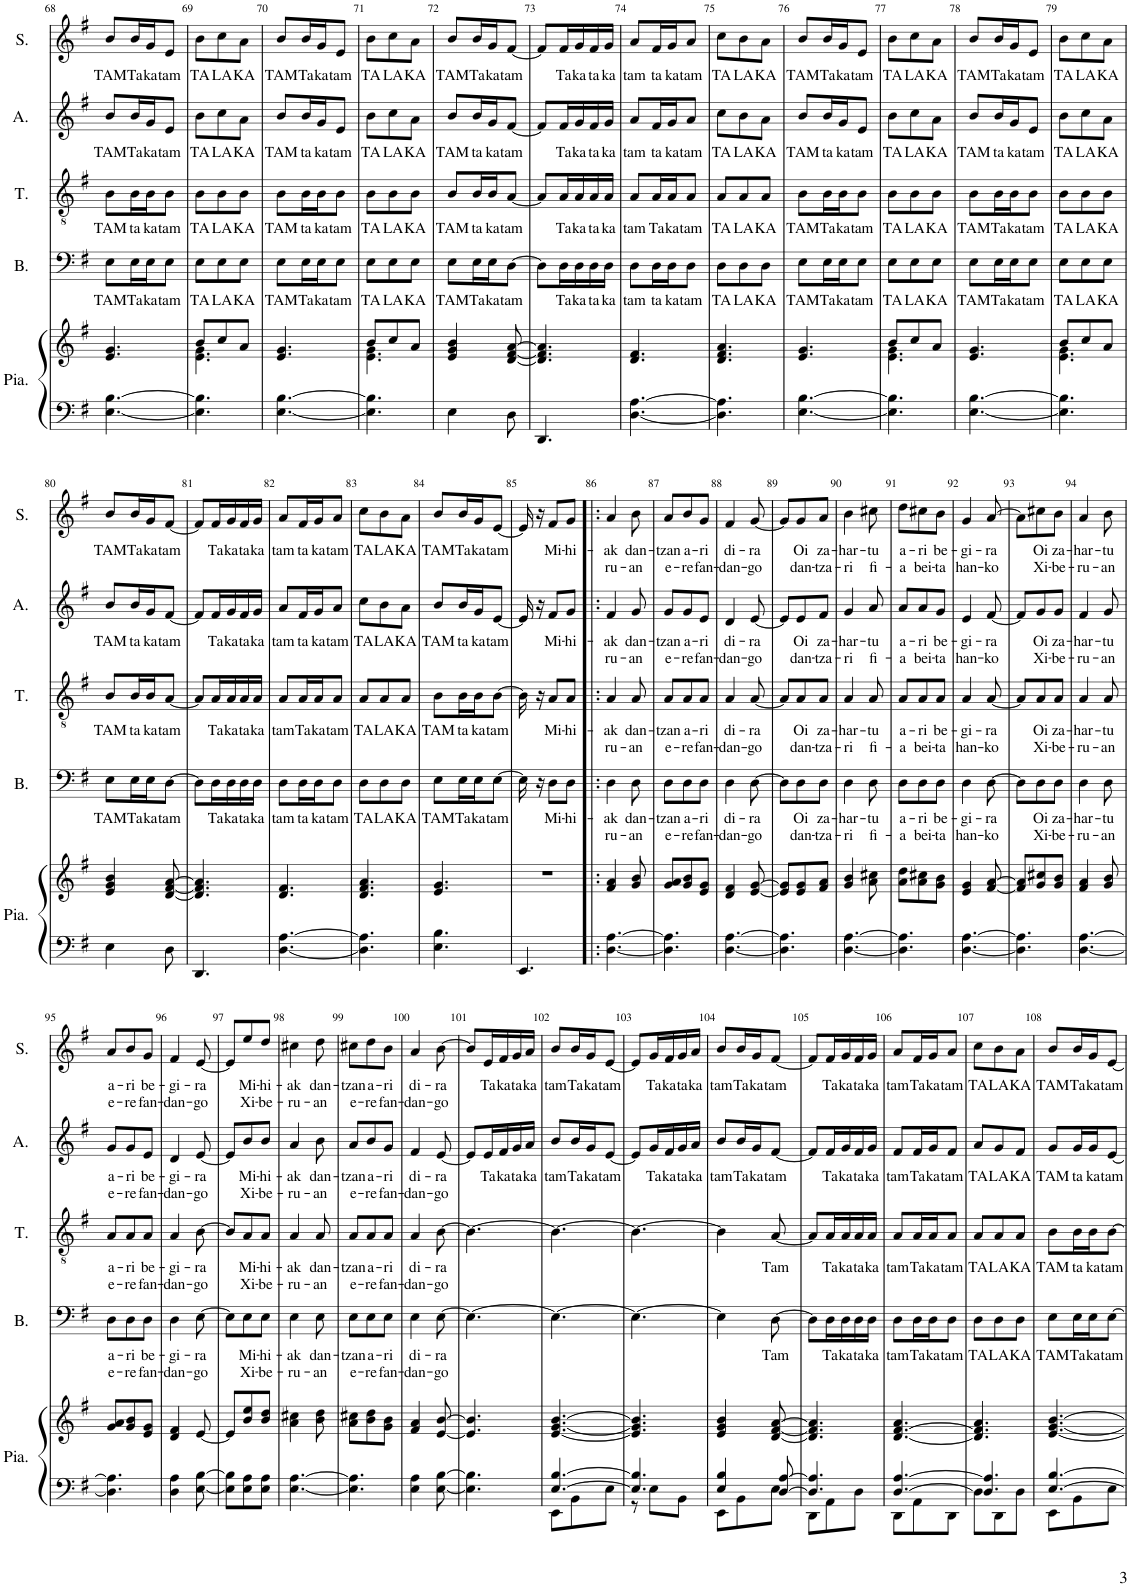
**kern	**kern	**kern	**text	**text	**kern	**text	**text	**kern	**text	**text	**kern	**text	**text
*part5	*part5	*part4	*part4	*part4	*part3	*part3	*part3	*part2	*part2	*part2	*part1	*part1	*part1
*staff6	*staff5	*staff4	*staff4	*staff4	*staff3	*staff3	*staff3	*staff2	*staff2	*staff2	*staff1	*staff1	*staff1
*I"Piano	*	*I"Basse	*	*	*I"Ténor	*	*	*I"Alto	*	*	*I"Soprano	*	*
*I'Pia.	*	*I'B.	*	*	*I'T.	*	*	*I'A.	*	*	*I'S.	*	*
!!LO:PB:g=z
*clefF4	*clefG2	*clefF4	*	*	*clefGv2	*	*	*clefG2	*	*	*clefG2	*	*
*k[f#]	*k[f#]	*k[f#]	*	*	*k[f#]	*	*	*k[f#]	*	*	*k[f#]	*	*
*M3/8	*M3/8	*M3/8	*	*	*M3/8	*	*	*M3/8	*	*	*M3/8	*	*
=68	=68	=68	=68	=68	=68	=68	=68	=68	=68	=68	=68	=68	=68
!	!	!	!LO:LY:b	!	!	!LO:LY:b	!	!	!LO:LY:b	!	!	!LO:LY:b	!
[4.E\ [4.B\	4.e/ 4.g/	8E\L	TAM	.	8B\L	TAM	.	8b/L	TAM	.	8b/L	TAM	.
!	!	!	!LO:LY:b	!	!	!LO:LY:b	!	!	!LO:LY:b	!	!	!LO:LY:b	!
.	.	16E\L	Ta	.	16B\L	ta	.	16b/L	Ta	.	16b/L	Ta	.
!	!	!	!LO:LY:b	!	!	!LO:LY:b	!	!	!LO:LY:b	!	!	!LO:LY:b	!
.	.	16E\J	ka	.	16B\J	ka	.	16g/J	ka	.	16g/J	ka	.
!	!	!	!LO:LY:b	!	!	!LO:LY:b	!	!	!LO:LY:b	!	!	!LO:LY:b	!
.	.	8E\J	tam	.	8B\J	tam	.	8e/J	tam	.	8e/J	tam	.
=69	=69	=69	=69	=69	=69	=69	=69	=69	=69	=69	=69	=69	=69
*	*^	*	*	*	*	*	*	*	*	*	*	*	*
!	!	!	!	!LO:LY:b	!	!	!LO:LY:b	!	!	!LO:LY:b	!	!	!LO:LY:b	!
4.E\] 4.B\]	8b/L	4.e\ 4.g\	8E\L	TA	.	8B\L	TA	.	8b\L	TA	.	8b\L	TA	.
!	!	!	!	!LO:LY:b	!	!	!LO:LY:b	!	!	!LO:LY:b	!	!	!LO:LY:b	!
.	8cc/	.	8E\	LA	.	8B\	LA	.	8cc\	LA	.	8cc\	LA	.
!	!	!	!	!LO:LY:b	!	!	!LO:LY:b	!	!	!LO:LY:b	!	!	!LO:LY:b	!
.	8a/J	.	8E\J	KA	.	8B\J	KA	.	8a\J	KA	.	8a\J	KA	.
*	*v	*v	*	*	*	*	*	*	*	*	*	*	*	*
=70	=70	=70	=70	=70	=70	=70	=70	=70	=70	=70	=70	=70	=70
!	!	!	!LO:LY:b	!	!	!LO:LY:b	!	!	!LO:LY:b	!	!	!LO:LY:b	!
[4.E\ [4.B\	4.e/ 4.g/	8E\L	TAM	.	8B\L	TAM	.	8b/L	TAM	.	8b/L	TAM	.
!	!	!	!LO:LY:b	!	!	!LO:LY:b	!	!	!LO:LY:b	!	!	!LO:LY:b	!
.	.	16E\L	Ta	.	16B\L	ta	.	16b/L	ta	.	16b/L	Ta	.
!	!	!	!LO:LY:b	!	!	!LO:LY:b	!	!	!LO:LY:b	!	!	!LO:LY:b	!
.	.	16E\J	ka	.	16B\J	ka	.	16g/J	ka	.	16g/J	ka	.
!	!	!	!LO:LY:b	!	!	!LO:LY:b	!	!	!LO:LY:b	!	!	!LO:LY:b	!
.	.	8E\J	tam	.	8B\J	tam	.	8e/J	tam	.	8e/J	tam	.
=71	=71	=71	=71	=71	=71	=71	=71	=71	=71	=71	=71	=71	=71
*	*^	*	*	*	*	*	*	*	*	*	*	*	*
!	!	!	!	!LO:LY:b	!	!	!LO:LY:b	!	!	!LO:LY:b	!	!	!LO:LY:b	!
4.E\] 4.B\]	8b/L	4.e\ 4.g\	8E\L	TA	.	8B\L	TA	.	8b\L	TA	.	8b\L	TA	.
!	!	!	!	!LO:LY:b	!	!	!LO:LY:b	!	!	!LO:LY:b	!	!	!LO:LY:b	!
.	8cc/	.	8E\	LA	.	8B\	LA	.	8cc\	LA	.	8cc\	LA	.
!	!	!	!	!LO:LY:b	!	!	!LO:LY:b	!	!	!LO:LY:b	!	!	!LO:LY:b	!
.	8a/J	.	8E\J	KA	.	8B\J	KA	.	8a\J	KA	.	8a\J	KA	.
*	*v	*v	*	*	*	*	*	*	*	*	*	*	*	*
=72	=72	=72	=72	=72	=72	=72	=72	=72	=72	=72	=72	=72	=72
!	!	!	!LO:LY:b	!	!	!LO:LY:b	!	!	!LO:LY:b	!	!	!LO:LY:b	!
4E\	4e/ 4g/ 4b/	8E\L	TAM	.	8B/L	TAM	.	8b/L	TAM	.	8b/L	TAM	.
!	!	!	!LO:LY:b	!	!	!LO:LY:b	!	!	!LO:LY:b	!	!	!LO:LY:b	!
.	.	16E\L	Ta	.	16B/L	ta	.	16b/L	ta	.	16b/L	Ta	.
!	!	!	!LO:LY:b	!	!	!LO:LY:b	!	!	!LO:LY:b	!	!	!LO:LY:b	!
.	.	16E\J	ka	.	16B/J	ka	.	16g/J	ka	.	16g/J	ka	.
!	!	!	!LO:LY:b	!	!	!LO:LY:b	!	!	!LO:LY:b	!	!	!LO:LY:b	!
8D\	[8d/ [8f#/ [8a/	[8D\J	tam	.	[8A/J	tam	.	[8f#/J	tam	.	[8f#/J	tam	.
=73	=73	=73	=73	=73	=73	=73	=73	=73	=73	=73	=73	=73	=73
4.DD/	4.d/] 4.f#/] 4.a/]	8D\L]	.	.	8A/L]	.	.	8f#/L]	.	.	8f#/L]	.	.
!	!	!	!LO:LY:b	!	!	!LO:LY:b	!	!	!LO:LY:b	!	!	!LO:LY:b	!
.	.	16D\L	Ta	.	16A/L	Ta	.	16f#/L	Ta	.	16f#/L	Ta	.
!	!	!	!LO:LY:b	!	!	!LO:LY:b	!	!	!LO:LY:b	!	!	!LO:LY:b	!
.	.	16D\	ka	.	16A/	ka	.	16g/	ka	.	16g/	ka	.
!	!	!	!LO:LY:b	!	!	!LO:LY:b	!	!	!LO:LY:b	!	!	!LO:LY:b	!
.	.	16D\	ta	.	16A/	ta	.	16f#/	ta	.	16f#/	ta	.
!	!	!	!LO:LY:b	!	!	!LO:LY:b	!	!	!LO:LY:b	!	!	!LO:LY:b	!
.	.	16D\JJ	ka	.	16A/JJ	ka	.	16g/JJ	ka	.	16g/JJ	ka	.
=74	=74	=74	=74	=74	=74	=74	=74	=74	=74	=74	=74	=74	=74
!	!	!	!LO:LY:b	!	!	!LO:LY:b	!	!	!LO:LY:b	!	!	!LO:LY:b	!
[4.D\ [4.A\	4.d/ 4.f#/	8D\L	tam	.	8A/L	tam	.	8a/L	tam	.	8a/L	tam	.
!	!	!	!LO:LY:b	!	!	!LO:LY:b	!	!	!LO:LY:b	!	!	!LO:LY:b	!
.	.	16D\L	ta	.	16A/L	Ta	.	16f#/L	ta	.	16f#/L	ta	.
!	!	!	!LO:LY:b	!	!	!LO:LY:b	!	!	!LO:LY:b	!	!	!LO:LY:b	!
.	.	16D\J	ka	.	16A/J	ka	.	16g/J	ka	.	16g/J	ka	.
!	!	!	!LO:LY:b	!	!	!LO:LY:b	!	!	!LO:LY:b	!	!	!LO:LY:b	!
.	.	8D\J	tam	.	8A/J	tam	.	8a/J	tam	.	8a/J	tam	.
=75	=75	=75	=75	=75	=75	=75	=75	=75	=75	=75	=75	=75	=75
!	!	!	!LO:LY:b	!	!	!LO:LY:b	!	!	!LO:LY:b	!	!	!LO:LY:b	!
4.D\] 4.A\]	4.d/ 4.f#/ 4.a/	8D\L	TA	.	8A/L	TA	.	8cc\L	TA	.	8cc\L	TA	.
!	!	!	!LO:LY:b	!	!	!LO:LY:b	!	!	!LO:LY:b	!	!	!LO:LY:b	!
.	.	8D\	LA	.	8A/	LA	.	8b\	LA	.	8b\	LA	.
!	!	!	!LO:LY:b	!	!	!LO:LY:b	!	!	!LO:LY:b	!	!	!LO:LY:b	!
.	.	8D\J	KA	.	8A/J	KA	.	8a\J	KA	.	8a\J	KA	.
=76	=76	=76	=76	=76	=76	=76	=76	=76	=76	=76	=76	=76	=76
!	!	!	!LO:LY:b	!	!	!LO:LY:b	!	!	!LO:LY:b	!	!	!LO:LY:b	!
[4.E\ [4.B\	4.e/ 4.g/	8E\L	TAM	.	8B\L	TAM	.	8b/L	TAM	.	8b/L	TAM	.
!	!	!	!LO:LY:b	!	!	!LO:LY:b	!	!	!LO:LY:b	!	!	!LO:LY:b	!
.	.	16E\L	Ta	.	16B\L	Ta	.	16b/L	ta	.	16b/L	Ta	.
!	!	!	!LO:LY:b	!	!	!LO:LY:b	!	!	!LO:LY:b	!	!	!LO:LY:b	!
.	.	16E\J	ka	.	16B\J	ka	.	16g/J	ka	.	16g/J	ka	.
!	!	!	!LO:LY:b	!	!	!LO:LY:b	!	!	!LO:LY:b	!	!	!LO:LY:b	!
.	.	8E\J	tam	.	8B\J	tam	.	8e/J	tam	.	8e/J	tam	.
=77	=77	=77	=77	=77	=77	=77	=77	=77	=77	=77	=77	=77	=77
*	*^	*	*	*	*	*	*	*	*	*	*	*	*
!	!	!	!	!LO:LY:b	!	!	!LO:LY:b	!	!	!LO:LY:b	!	!	!LO:LY:b	!
4.E\] 4.B\]	8b/L	4.e\ 4.g\	8E\L	TA	.	8B\L	TA	.	8b\L	TA	.	8b\L	TA	.
!	!	!	!	!LO:LY:b	!	!	!LO:LY:b	!	!	!LO:LY:b	!	!	!LO:LY:b	!
.	8cc/	.	8E\	LA	.	8B\	LA	.	8cc\	LA	.	8cc\	LA	.
!	!	!	!	!LO:LY:b	!	!	!LO:LY:b	!	!	!LO:LY:b	!	!	!LO:LY:b	!
.	8a/J	.	8E\J	KA	.	8B\J	KA	.	8a\J	KA	.	8a\J	KA	.
*	*v	*v	*	*	*	*	*	*	*	*	*	*	*	*
=78	=78	=78	=78	=78	=78	=78	=78	=78	=78	=78	=78	=78	=78
!	!	!	!LO:LY:b	!	!	!LO:LY:b	!	!	!LO:LY:b	!	!	!LO:LY:b	!
[4.E\ [4.B\	4.e/ 4.g/	8E\L	TAM	.	8B\L	TAM	.	8b/L	TAM	.	8b/L	TAM	.
!	!	!	!LO:LY:b	!	!	!LO:LY:b	!	!	!LO:LY:b	!	!	!LO:LY:b	!
.	.	16E\L	Ta	.	16B\L	Ta	.	16b/L	ta	.	16b/L	Ta	.
!	!	!	!LO:LY:b	!	!	!LO:LY:b	!	!	!LO:LY:b	!	!	!LO:LY:b	!
.	.	16E\J	ka	.	16B\J	ka	.	16g/J	ka	.	16g/J	ka	.
!	!	!	!LO:LY:b	!	!	!LO:LY:b	!	!	!LO:LY:b	!	!	!LO:LY:b	!
.	.	8E\J	tam	.	8B\J	tam	.	8e/J	tam	.	8e/J	tam	.
=79	=79	=79	=79	=79	=79	=79	=79	=79	=79	=79	=79	=79	=79
*	*^	*	*	*	*	*	*	*	*	*	*	*	*
!	!	!	!	!LO:LY:b	!	!	!LO:LY:b	!	!	!LO:LY:b	!	!	!LO:LY:b	!
4.E\] 4.B\]	8b/L	4.e\ 4.g\	8E\L	TA	.	8B\L	TA	.	8b\L	TA	.	8b\L	TA	.
!	!	!	!	!LO:LY:b	!	!	!LO:LY:b	!	!	!LO:LY:b	!	!	!LO:LY:b	!
.	8cc/	.	8E\	LA	.	8B\	LA	.	8cc\	LA	.	8cc\	LA	.
!	!	!	!	!LO:LY:b	!	!	!LO:LY:b	!	!	!LO:LY:b	!	!	!LO:LY:b	!
.	8a/J	.	8E\J	KA	.	8B\J	KA	.	8a\J	KA	.	8a\J	KA	.
*	*v	*v	*	*	*	*	*	*	*	*	*	*	*	*
!!LO:LB:g=z
=80	=80	=80	=80	=80	=80	=80	=80	=80	=80	=80	=80	=80	=80
!	!	!	!LO:LY:b	!	!	!LO:LY:b	!	!	!LO:LY:b	!	!	!LO:LY:b	!
4E\	4e/ 4g/ 4b/	8E\L	TAM	.	8B/L	TAM	.	8b/L	TAM	.	8b/L	TAM	.
!	!	!	!LO:LY:b	!	!	!LO:LY:b	!	!	!LO:LY:b	!	!	!LO:LY:b	!
.	.	16E\L	Ta	.	16B/L	ta	.	16b/L	ta	.	16b/L	Ta	.
!	!	!	!LO:LY:b	!	!	!LO:LY:b	!	!	!LO:LY:b	!	!	!LO:LY:b	!
.	.	16E\J	ka	.	16B/J	ka	.	16g/J	ka	.	16g/J	ka	.
!	!	!	!LO:LY:b	!	!	!LO:LY:b	!	!	!LO:LY:b	!	!	!LO:LY:b	!
8D\	[8d/ [8f#/ [8a/	[8D\J	tam	.	[8A/J	tam	.	[8f#/J	tam	.	[8f#/J	tam	.
=81	=81	=81	=81	=81	=81	=81	=81	=81	=81	=81	=81	=81	=81
4.DD/	4.d/] 4.f#/] 4.a/]	8D\L]	.	.	8A/L]	.	.	8f#/L]	.	.	8f#/L]	.	.
!	!	!	!LO:LY:b	!	!	!LO:LY:b	!	!	!LO:LY:b	!	!	!LO:LY:b	!
.	.	16D\L	Ta	.	16A/L	Ta	.	16f#/L	Ta	.	16f#/L	Ta	.
!	!	!	!LO:LY:b	!	!	!LO:LY:b	!	!	!LO:LY:b	!	!	!LO:LY:b	!
.	.	16D\	ka	.	16A/	ka	.	16g/	ka	.	16g/	ka	.
!	!	!	!LO:LY:b	!	!	!LO:LY:b	!	!	!LO:LY:b	!	!	!LO:LY:b	!
.	.	16D\	ta	.	16A/	ta	.	16f#/	ta	.	16f#/	ta	.
!	!	!	!LO:LY:b	!	!	!LO:LY:b	!	!	!LO:LY:b	!	!	!LO:LY:b	!
.	.	16D\JJ	ka	.	16A/JJ	ka	.	16g/JJ	ka	.	16g/JJ	ka	.
=82	=82	=82	=82	=82	=82	=82	=82	=82	=82	=82	=82	=82	=82
!	!	!	!LO:LY:b	!	!	!LO:LY:b	!	!	!LO:LY:b	!	!	!LO:LY:b	!
[4.D\ [4.A\	4.d/ 4.f#/	8D\L	tam	.	8A/L	tam	.	8a/L	tam	.	8a/L	tam	.
!	!	!	!LO:LY:b	!	!	!LO:LY:b	!	!	!LO:LY:b	!	!	!LO:LY:b	!
.	.	16D\L	ta	.	16A/L	Ta	.	16f#/L	ta	.	16f#/L	ta	.
!	!	!	!LO:LY:b	!	!	!LO:LY:b	!	!	!LO:LY:b	!	!	!LO:LY:b	!
.	.	16D\J	ka	.	16A/J	ka	.	16g/J	ka	.	16g/J	ka	.
!	!	!	!LO:LY:b	!	!	!LO:LY:b	!	!	!LO:LY:b	!	!	!LO:LY:b	!
.	.	8D\J	tam	.	8A/J	tam	.	8a/J	tam	.	8a/J	tam	.
=83	=83	=83	=83	=83	=83	=83	=83	=83	=83	=83	=83	=83	=83
!	!	!	!LO:LY:b	!	!	!LO:LY:b	!	!	!LO:LY:b	!	!	!LO:LY:b	!
4.D\] 4.A\]	4.d/ 4.f#/ 4.a/	8D\L	TA	.	8A/L	TA	.	8cc\L	TA	.	8cc\L	TA	.
!	!	!	!LO:LY:b	!	!	!LO:LY:b	!	!	!LO:LY:b	!	!	!LO:LY:b	!
.	.	8D\	LA	.	8A/	LA	.	8b\	LA	.	8b\	LA	.
!	!	!	!LO:LY:b	!	!	!LO:LY:b	!	!	!LO:LY:b	!	!	!LO:LY:b	!
.	.	8D\J	KA	.	8A/J	KA	.	8a\J	KA	.	8a\J	KA	.
=84	=84	=84	=84	=84	=84	=84	=84	=84	=84	=84	=84	=84	=84
!	!	!	!LO:LY:b	!	!	!LO:LY:b	!	!	!LO:LY:b	!	!	!LO:LY:b	!
4.E\ 4.B\	4.e/ 4.g/	8E\L	TAM	.	8B\L	TAM	.	8b/L	TAM	.	8b/L	TAM	.
!	!	!	!LO:LY:b	!	!	!LO:LY:b	!	!	!LO:LY:b	!	!	!LO:LY:b	!
.	.	16E\L	Ta	.	16B\L	ta	.	16b/L	ta	.	16b/L	Ta	.
!	!	!	!LO:LY:b	!	!	!LO:LY:b	!	!	!LO:LY:b	!	!	!LO:LY:b	!
.	.	16E\J	ka	.	16B\J	ka	.	16g/J	ka	.	16g/J	ka	.
!	!	!	!LO:LY:b	!	!	!LO:LY:b	!	!	!LO:LY:b	!	!	!LO:LY:b	!
.	.	[8E\J	tam	.	[8B\J	tam	.	[8e/J	tam	.	[8e/J	tam	.
=85	=85	=85	=85	=85	=85	=85	=85	=85	=85	=85	=85	=85	=85
4.EE/	4.r	16E\]	.	.	16B\]	.	.	16e/]	.	.	16e/]	.	.
.	.	16r	.	.	16r	.	.	16r	.	.	16r	.	.
!	!	!	!LO:LY:b	!	!	!LO:LY:b	!	!	!LO:LY:b	!	!	!LO:LY:b	!
.	.	8D\L	Mi-	.	8A/L	Mi-	.	8f#/L	Mi-	.	8f#/L	Mi-	.
!	!	!	!LO:LY:b	!	!	!LO:LY:b	!	!	!LO:LY:b	!	!	!LO:LY:b	!
.	.	8D\J	-hi-	.	8A/J	-hi-	.	8g/J	-hi-	.	8g/J	-hi-	.
=86!|:	=86!|:	=86!|:	=86!|:	=86!|:	=86!|:	=86!|:	=86!|:	=86!|:	=86!|:	=86!|:	=86!|:	=86!|:	=86!|:
!	!	!	!LO:LY:b	!LO:LY:b	!	!LO:LY:b	!LO:LY:b	!	!LO:LY:b	!LO:LY:b	!	!LO:LY:b	!LO:LY:b
[4.D\ [4.A\	4f#/ 4a/	4D\	-ak	-ru-	4A/	-ak	-ru-	4f#/	-ak	-ru-	4a/	-ak	-ru-
!	!	!	!LO:LY:b	!LO:LY:b	!	!LO:LY:b	!LO:LY:b	!	!LO:LY:b	!LO:LY:b	!	!LO:LY:b	!LO:LY:b
.	8g/ 8b/	8D\	dan-	-an	8A/	dan-	-an	8g/	dan-	-an	8b\	dan-	-an
=87	=87	=87	=87	=87	=87	=87	=87	=87	=87	=87	=87	=87	=87
!	!	!	!LO:LY:b	!LO:LY:b	!	!LO:LY:b	!LO:LY:b	!	!LO:LY:b	!LO:LY:b	!	!LO:LY:b	!LO:LY:b
4.D\] 4.A\]	8g/ 8a/L	8D\L	-tzan	e-	8A/L	-tzan	e-	8g/L	-tzan	e-	8a/L	-tzan	e-
!	!	!	!LO:LY:b	!LO:LY:b	!	!LO:LY:b	!LO:LY:b	!	!LO:LY:b	!LO:LY:b	!	!LO:LY:b	!LO:LY:b
.	8g/ 8b/	8D\	a-	-re	8A/	a-	-re	8g/	a-	-re	8b/	a-	-re
!	!	!	!LO:LY:b	!LO:LY:b	!	!LO:LY:b	!LO:LY:b	!	!LO:LY:b	!LO:LY:b	!	!LO:LY:b	!LO:LY:b
.	8e/ 8g/J	8D\J	-ri	fan-	8A/J	-ri	fan-	8e/J	-ri	fan-	8g/J	-ri	fan-
=88	=88	=88	=88	=88	=88	=88	=88	=88	=88	=88	=88	=88	=88
!	!	!	!LO:LY:b	!LO:LY:b	!	!LO:LY:b	!LO:LY:b	!	!LO:LY:b	!LO:LY:b	!	!LO:LY:b	!LO:LY:b
[4.D\ [4.A\	4d/ 4f#/	4D\	di-	-dan-	4A/	di-	-dan-	4d/	di-	-dan-	4f#/	di-	-dan-
!	!	!	!LO:LY:b	!LO:LY:b	!	!LO:LY:b	!LO:LY:b	!	!LO:LY:b	!LO:LY:b	!	!LO:LY:b	!LO:LY:b
.	[8e/ [8g/	[8D\	-ra	-go	[8A/	-ra	-go	[8e/	-ra	-go	[8g/	-ra	-go
=89	=89	=89	=89	=89	=89	=89	=89	=89	=89	=89	=89	=89	=89
4.D\] 4.A\]	8e/] 8g/]L	8D\L]	.	.	8A/L]	.	.	8e/L]	.	.	8g/L]	.	.
!	!	!	!LO:LY:b	!LO:LY:b	!	!LO:LY:b	!LO:LY:b	!	!LO:LY:b	!LO:LY:b	!	!LO:LY:b	!LO:LY:b
.	8e/ 8g/	8D\	Oi	dan-	8A/	Oi	dan-	8e/	Oi	dan-	8g/	Oi	dan-
!	!	!	!LO:LY:b	!LO:LY:b	!	!LO:LY:b	!LO:LY:b	!	!LO:LY:b	!LO:LY:b	!	!LO:LY:b	!LO:LY:b
.	8f#/ 8a/J	8D\J	za-	-tza-	8A/J	za-	-tza-	8f#/J	za-	-tza-	8a/J	za-	-tza-
=90	=90	=90	=90	=90	=90	=90	=90	=90	=90	=90	=90	=90	=90
!	!	!	!LO:LY:b	!LO:LY:b	!	!LO:LY:b	!LO:LY:b	!	!LO:LY:b	!LO:LY:b	!	!LO:LY:b	!LO:LY:b
[4.D\ [4.A\	4g/ 4b/	4D\	-har-	-ri	4A/	-har-	-ri	4g/	-har-	-ri	4b\	-har-	-ri
!	!	!	!LO:LY:b	!LO:LY:b	!	!LO:LY:b	!LO:LY:b	!	!LO:LY:b	!LO:LY:b	!	!LO:LY:b	!LO:LY:b
.	8a\ 8cc#X\	8D\	-tu	fi-	8A/	-tu	fi-	8a/	-tu	fi-	8cc#X\	-tu	fi-
=91	=91	=91	=91	=91	=91	=91	=91	=91	=91	=91	=91	=91	=91
!	!	!	!LO:LY:b	!LO:LY:b	!	!LO:LY:b	!LO:LY:b	!	!LO:LY:b	!LO:LY:b	!	!LO:LY:b	!LO:LY:b
4.D\] 4.A\]	8a\ 8dd\L	8D\L	-a-	-a	8A/L	-a-	-a	8a/L	a-	-a	8dd\L	a-	-a
!	!	!	!LO:LY:b	!LO:LY:b	!	!LO:LY:b	!LO:LY:b	!	!LO:LY:b	!LO:LY:b	!	!LO:LY:b	!LO:LY:b
.	8a\ 8cc#X\	8D\	-ri	bei-	8A/	-ri	bei-	8a/	-ri	bei-	8cc#X\	-ri	bei-
!	!	!	!LO:LY:b	!LO:LY:b	!	!LO:LY:b	!LO:LY:b	!	!LO:LY:b	!LO:LY:b	!	!LO:LY:b	!LO:LY:b
.	8g\ 8b\J	8D\J	be-	-ta	8A/J	be-	-ta	8g/J	be-	-ta	8b\J	be-	-ta
=92	=92	=92	=92	=92	=92	=92	=92	=92	=92	=92	=92	=92	=92
!	!	!	!LO:LY:b	!LO:LY:b	!	!LO:LY:b	!LO:LY:b	!	!LO:LY:b	!LO:LY:b	!	!LO:LY:b	!LO:LY:b
[4.D\ [4.A\	4e/ 4g/	4D\	-gi-	han-	4A/	-gi-	han-	4e/	-gi-	han-	4g/	-gi-	han-
!	!	!	!LO:LY:b	!LO:LY:b	!	!LO:LY:b	!LO:LY:b	!	!LO:LY:b	!LO:LY:b	!	!LO:LY:b	!LO:LY:b
.	[8f#/ [8a/	[8D\	-ra	-ko	[8A/	-ra	-ko	[8f#/	-ra	-ko	[8a/	-ra	-ko
=93	=93	=93	=93	=93	=93	=93	=93	=93	=93	=93	=93	=93	=93
4.D\] 4.A\]	8f#/] 8a/]L	8D\L]	.	.	8A/L]	.	.	8f#/L]	.	.	8a\L]	.	.
!	!	!	!LO:LY:b	!LO:LY:b	!	!LO:LY:b	!LO:LY:b	!	!LO:LY:b	!LO:LY:b	!	!LO:LY:b	!LO:LY:b
.	8g/ 8cc#X/	8D\	Oi	Xi-	8A/	Oi	Xi-	8g/	Oi	Xi-	8cc#X\	Oi	Xi-
!	!	!	!LO:LY:b	!LO:LY:b	!	!LO:LY:b	!LO:LY:b	!	!LO:LY:b	!LO:LY:b	!	!LO:LY:b	!LO:LY:b
.	8g/ 8b/J	8D\J	za-	-be-	8A/J	za-	-be-	8g/J	za-	-be-	8b\J	za-	-be-
=94	=94	=94	=94	=94	=94	=94	=94	=94	=94	=94	=94	=94	=94
!	!	!	!LO:LY:b	!LO:LY:b	!	!LO:LY:b	!LO:LY:b	!	!LO:LY:b	!LO:LY:b	!	!LO:LY:b	!LO:LY:b
[4.D\ [4.A\	4f#/ 4a/	4D\	-har-	-ru-	4A/	-har-	-ru-	4f#/	-har-	-ru-	4a/	-har-	-ru-
!	!	!	!LO:LY:b	!LO:LY:b	!	!LO:LY:b	!LO:LY:b	!	!LO:LY:b	!LO:LY:b	!	!LO:LY:b	!LO:LY:b
.	8g/ 8b/	8D\	-tu	-an	8A/	-tu	-an	8g/	-tu	-an	8b\	-tu	-an
!!LO:LB:g=z
=95	=95	=95	=95	=95	=95	=95	=95	=95	=95	=95	=95	=95	=95
!	!	!	!LO:LY:b	!LO:LY:b	!	!LO:LY:b	!LO:LY:b	!	!LO:LY:b	!LO:LY:b	!	!LO:LY:b	!LO:LY:b
4.D\] 4.A\]	8g/ 8a/L	8D\L	-a-	e-	8A/L	-a-	e-	8g/L	-a-	e-	8a/L	a-	e-
!	!	!	!LO:LY:b	!LO:LY:b	!	!LO:LY:b	!LO:LY:b	!	!LO:LY:b	!LO:LY:b	!	!LO:LY:b	!LO:LY:b
.	8g/ 8b/	8D\	-ri	-re	8A/	-ri	-re	8g/	-ri	-re	8b/	-ri	-re
!	!	!	!LO:LY:b	!LO:LY:b	!	!LO:LY:b	!LO:LY:b	!	!LO:LY:b	!LO:LY:b	!	!LO:LY:b	!LO:LY:b
.	8e/ 8g/J	8D\J	be-	fan-	8A/J	be-	fan-	8e/J	be-	fan-	8g/J	be-	fan-
=96	=96	=96	=96	=96	=96	=96	=96	=96	=96	=96	=96	=96	=96
!	!	!	!LO:LY:b	!LO:LY:b	!	!LO:LY:b	!LO:LY:b	!	!LO:LY:b	!LO:LY:b	!	!LO:LY:b	!LO:LY:b
4D\ 4A\	4d/ 4f#/	4D\	-gi-	-dan-	4A/	-gi-	-dan-	4d/	-gi-	-dan-	4f#/	-gi-	-dan-
!	!	!	!LO:LY:b	!LO:LY:b	!	!LO:LY:b	!LO:LY:b	!	!LO:LY:b	!LO:LY:b	!	!LO:LY:b	!LO:LY:b
[8E\ [8B\	[8e/	[8E\	-ra	-go	[8B\	-ra	-go	[8e/	-ra	-go	[8e/	-ra	-go
=97	=97	=97	=97	=97	=97	=97	=97	=97	=97	=97	=97	=97	=97
8E\] 8B\]L	8e/L]	8E\L]	.	.	8B/L]	.	.	8e/L]	.	.	8e/L]	.	.
!	!	!	!LO:LY:b	!LO:LY:b	!	!LO:LY:b	!LO:LY:b	!	!LO:LY:b	!LO:LY:b	!	!LO:LY:b	!LO:LY:b
8E\ 8A\	8b/ 8ee/	8E\	Mi-	Xi-	8A/	Mi-	Xi-	8b/	Mi-	Xi-	8ee/	Mi-	Xi-
!	!	!	!LO:LY:b	!LO:LY:b	!	!LO:LY:b	!LO:LY:b	!	!LO:LY:b	!LO:LY:b	!	!LO:LY:b	!LO:LY:b
8E\ 8A\J	8b/ 8dd/J	8E\J	-hi-	-be-	8A/J	-hi-	-be-	8b/J	-hi-	-be-	8dd/J	-hi-	-be-
=98	=98	=98	=98	=98	=98	=98	=98	=98	=98	=98	=98	=98	=98
!	!	!	!LO:LY:b	!LO:LY:b	!	!LO:LY:b	!LO:LY:b	!	!LO:LY:b	!LO:LY:b	!	!LO:LY:b	!LO:LY:b
[4.E\ [4.A\	4a\ 4cc#X\	4E\	-ak	-ru-	4A/	-ak	-ru-	4a/	-ak	-ru-	4cc#X\	-ak	-ru-
!	!	!	!LO:LY:b	!LO:LY:b	!	!LO:LY:b	!LO:LY:b	!	!LO:LY:b	!LO:LY:b	!	!LO:LY:b	!LO:LY:b
.	8b\ 8dd\	8E\	dan-	-an	8A/	dan-	-an	8b\	dan-	-an	8dd\	dan-	-an
=99	=99	=99	=99	=99	=99	=99	=99	=99	=99	=99	=99	=99	=99
!	!	!	!LO:LY:b	!LO:LY:b	!	!LO:LY:b	!LO:LY:b	!	!LO:LY:b	!LO:LY:b	!	!LO:LY:b	!LO:LY:b
4.E\] 4.A\]	8a\ 8cc#X\L	8E\L	-tzan	e-	8A/L	-tzan	e-	8a/L	-tzan	e-	8cc#X\L	-tzan	e-
!	!	!	!LO:LY:b	!LO:LY:b	!	!LO:LY:b	!LO:LY:b	!	!LO:LY:b	!LO:LY:b	!	!LO:LY:b	!LO:LY:b
.	8b\ 8dd\	8E\	a-	-re	8A/	a-	-re	8b/	a-	-re	8dd\	a-	-re
!	!	!	!LO:LY:b	!LO:LY:b	!	!LO:LY:b	!LO:LY:b	!	!LO:LY:b	!LO:LY:b	!	!LO:LY:b	!LO:LY:b
.	8g\ 8b\J	8E\J	-ri	fan-	8A/J	-ri	fan-	8g/J	-ri	fan-	8b\J	-ri	fan-
=100	=100	=100	=100	=100	=100	=100	=100	=100	=100	=100	=100	=100	=100
!	!	!	!LO:LY:b	!LO:LY:b	!	!LO:LY:b	!LO:LY:b	!	!LO:LY:b	!LO:LY:b	!	!LO:LY:b	!LO:LY:b
4E\ 4A\	4f#/ 4a/	4E\	di-	-dan-	4A/	di-	-dan-	4f#/	di-	-dan-	4a/	di-	-dan-
!	!	!	!LO:LY:b	!LO:LY:b	!	!LO:LY:b	!LO:LY:b	!	!LO:LY:b	!LO:LY:b	!	!LO:LY:b	!LO:LY:b
[8E\ [8B\	[8e/ [8b/	[8E\	-ra	-go	[8B\	-ra	-go	[8e/	-ra	-go	[8b\	-ra	-go
=101	=101	=101	=101	=101	=101	=101	=101	=101	=101	=101	=101	=101	=101
4.E\] 4.B\]	4.e/] 4.b/]	4.E\_	.	.	4.B\_	.	.	8e/L]	.	.	8b/L]	.	.
!	!	!	!	!	!	!	!	!	!LO:LY:b	!	!	!LO:LY:b	!
.	.	.	.	.	.	.	.	16e/L	Ta	.	16e/L	Ta	.
!	!	!	!	!	!	!	!	!	!LO:LY:b	!	!	!LO:LY:b	!
.	.	.	.	.	.	.	.	16f#/	ka	.	16f#/	ka	.
!	!	!	!	!	!	!	!	!	!LO:LY:b	!	!	!LO:LY:b	!
.	.	.	.	.	.	.	.	16g/	ta	.	16g/	ta	.
!	!	!	!	!	!	!	!	!	!LO:LY:b	!	!	!LO:LY:b	!
.	.	.	.	.	.	.	.	16a/JJ	ka	.	16a/JJ	ka	.
=102	=102	=102	=102	=102	=102	=102	=102	=102	=102	=102	=102	=102	=102
*^	*	*	*	*	*	*	*	*	*	*	*	*	*
!	!	!	!	!	!	!	!	!	!	!LO:LY:b	!	!	!LO:LY:b	!
[4.E/ [4.B/	8EE\L	[4.e/ [4.g/ [4.b/	4.E\_	.	.	4.B\_	.	.	8b/L	tam	.	8b/L	tam	.
!	!	!	!	!	!	!	!	!	!	!LO:LY:b	!	!	!LO:LY:b	!
.	8BB\	.	.	.	.	.	.	.	16b/L	Ta	.	16b/L	Ta	.
!	!	!	!	!	!	!	!	!	!	!LO:LY:b	!	!	!LO:LY:b	!
.	.	.	.	.	.	.	.	.	16g/J	ka	.	16g/J	ka	.
!	!	!	!	!	!	!	!	!	!	!LO:LY:b	!	!	!LO:LY:b	!
.	8E\J	.	.	.	.	.	.	.	[8e/J	tam	.	[8e/J	tam	.
=103	=103	=103	=103	=103	=103	=103	=103	=103	=103	=103	=103	=103	=103	=103
4.E/] 4.B/]	8r	4.e/] 4.g/] 4.b/]	4.E\_	.	.	4.B\_	.	.	8e/L]	.	.	8e/L]	.	.
!	!	!	!	!	!	!	!	!	!	!LO:LY:b	!	!	!LO:LY:b	!
.	8E\L	.	.	.	.	.	.	.	16g/L	Ta	.	16g/L	Ta	.
!	!	!	!	!	!	!	!	!	!	!LO:LY:b	!	!	!LO:LY:b	!
.	.	.	.	.	.	.	.	.	16f#/	ka	.	16f#/	ka	.
!	!	!	!	!	!	!	!	!	!	!LO:LY:b	!	!	!LO:LY:b	!
.	8BB\J	.	.	.	.	.	.	.	16g/	ta	.	16g/	ta	.
!	!	!	!	!	!	!	!	!	!	!LO:LY:b	!	!	!LO:LY:b	!
.	.	.	.	.	.	.	.	.	16a/JJ	ka	.	16a/JJ	ka	.
=104	=104	=104	=104	=104	=104	=104	=104	=104	=104	=104	=104	=104	=104	=104
!	!	!	!	!	!	!	!	!	!	!LO:LY:b	!	!	!LO:LY:b	!
4E/ 4B/	8EE\L	4e/ 4g/ 4b/	4E\]	.	.	4B\]	.	.	8b/L	tam	.	8b/L	tam	.
!	!	!	!	!	!	!	!	!	!	!LO:LY:b	!	!	!LO:LY:b	!
.	8BB\	.	.	.	.	.	.	.	16b/L	Ta	.	16b/L	Ta	.
!	!	!	!	!	!	!	!	!	!	!LO:LY:b	!	!	!LO:LY:b	!
.	.	.	.	.	.	.	.	.	16g/J	ka	.	16g/J	ka	.
!	!	!	!	!LO:LY:b	!	!	!LO:LY:b	!	!	!LO:LY:b	!	!	!LO:LY:b	!
[8D/ [8A/	8E\J	[8d/ [8f#/ [8a/	[8D\	Tam	.	[8A/	Tam	.	[8f#/J	tam	.	[8f#/J	tam	.
=105	=105	=105	=105	=105	=105	=105	=105	=105	=105	=105	=105	=105	=105	=105
4.D/] 4.A/]	8DD\L	4.d/] 4.f#/] 4.a/]	8D\L]	.	.	8A/L]	.	.	8f#/L]	.	.	8f#/L]	.	.
!	!	!	!	!LO:LY:b	!	!	!LO:LY:b	!	!	!LO:LY:b	!	!	!LO:LY:b	!
.	8AA\	.	16D\L	Ta	.	16A/L	Ta	.	16f#/L	Ta	.	16f#/L	Ta	.
!	!	!	!	!LO:LY:b	!	!	!LO:LY:b	!	!	!LO:LY:b	!	!	!LO:LY:b	!
.	.	.	16D\	ka	.	16A/	ka	.	16g/	ka	.	16g/	ka	.
!	!	!	!	!LO:LY:b	!	!	!LO:LY:b	!	!	!LO:LY:b	!	!	!LO:LY:b	!
.	8D\J	.	16D\	ta	.	16A/	ta	.	16f#/	ta	.	16f#/	ta	.
!	!	!	!	!LO:LY:b	!	!	!LO:LY:b	!	!	!LO:LY:b	!	!	!LO:LY:b	!
.	.	.	16D\JJ	ka	.	16A/JJ	ka	.	16g/JJ	ka	.	16g/JJ	ka	.
=106	=106	=106	=106	=106	=106	=106	=106	=106	=106	=106	=106	=106	=106	=106
!	!	!	!	!LO:LY:b	!	!	!LO:LY:b	!	!	!LO:LY:b	!	!	!LO:LY:b	!
[4.D/ [4.A/	8DD\L	[4.d/ [4.f#/ 4.a/	8D\L	tam	.	8A/L	tam	.	8f#/L	tam	.	8a/L	tam	.
!	!	!	!	!LO:LY:b	!	!	!LO:LY:b	!	!	!LO:LY:b	!	!	!LO:LY:b	!
.	8AA\	.	16D\L	Ta	.	16A/L	Ta	.	16f#/L	Ta	.	16f#/L	Ta	.
!	!	!	!	!LO:LY:b	!	!	!LO:LY:b	!	!	!LO:LY:b	!	!	!LO:LY:b	!
.	.	.	16D\J	ka	.	16A/J	ka	.	16g/J	ka	.	16g/J	ka	.
!	!	!	!	!LO:LY:b	!	!	!LO:LY:b	!	!	!LO:LY:b	!	!	!LO:LY:b	!
.	8DD\J	.	8D\J	tam	.	8A/J	tam	.	8f#/J	tam	.	8a/J	tam	.
=107	=107	=107	=107	=107	=107	=107	=107	=107	=107	=107	=107	=107	=107	=107
!	!	!	!	!LO:LY:b	!	!	!LO:LY:b	!	!	!LO:LY:b	!	!	!LO:LY:b	!
4.D/] 4.A/]	8D\L	4.d/] 4.f#/] 4.a/	8D\L	TA	.	8A/L	TA	.	8a/L	TA	.	8cc\L	TA	.
!	!	!	!	!LO:LY:b	!	!	!LO:LY:b	!	!	!LO:LY:b	!	!	!LO:LY:b	!
.	8DD\	.	8D\	LA	.	8A/	LA	.	8g/	LA	.	8b\	LA	.
!	!	!	!	!LO:LY:b	!	!	!LO:LY:b	!	!	!LO:LY:b	!	!	!LO:LY:b	!
.	8D\J	.	8D\J	KA	.	8A/J	KA	.	8f#/J	KA	.	8a\J	KA	.
=108	=108	=108	=108	=108	=108	=108	=108	=108	=108	=108	=108	=108	=108	=108
!	!	!	!	!LO:LY:b	!	!	!LO:LY:b	!	!	!LO:LY:b	!	!	!LO:LY:b	!
[4.E/ [4.B/	8EE\L	[4.e/ [4.g/ [4.b/	8E\L	TAM	.	8B\L	TAM	.	8g/L	TAM	.	8b/L	TAM	.
!	!	!	!	!LO:LY:b	!	!	!LO:LY:b	!	!	!LO:LY:b	!	!	!LO:LY:b	!
.	8BB\	.	16E\L	Ta	.	16B\L	ta	.	16g/L	ta	.	16b/L	Ta	.
!	!	!	!	!LO:LY:b	!	!	!LO:LY:b	!	!	!LO:LY:b	!	!	!LO:LY:b	!
.	.	.	16E\J	ka	.	16B\J	ka	.	16g/J	ka	.	16g/J	ka	.
!	!	!	!	!LO:LY:b	!	!	!LO:LY:b	!	!	!LO:LY:b	!	!	!LO:LY:b	!
.	8E\J	.	[8E\J	tam	.	[8B\J	tam	.	[8e/J	tam	.	[8e/J	tam	.
*v	*v	*	*	*	*	*	*	*	*	*	*	*	*	*
=	=	=	=	=	=	=	=	=	=	=	=	=	=
*-	*-	*-	*-	*-	*-	*-	*-	*-	*-	*-	*-	*-	*-
